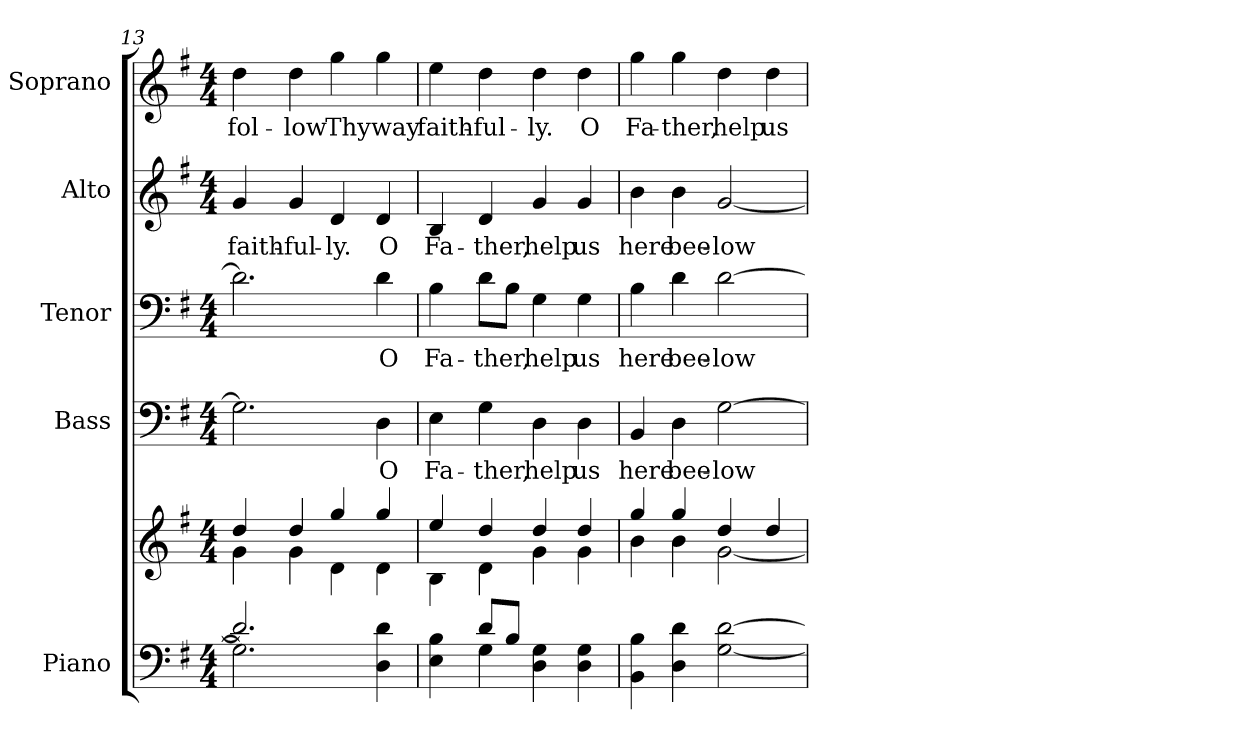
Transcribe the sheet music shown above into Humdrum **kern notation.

**kern	**kern	**kern	**text	**kern	**text	**kern	**text	**kern	**text
*part5	*part5	*part4	*part4	*part3	*part3	*part2	*part2	*part1	*part1
*staff6	*staff5	*staff4	*staff4	*staff3	*staff3	*staff2	*staff2	*staff1	*staff1
*I"Piano	*	*I"Bass	*	*I"Tenor	*	*I"Alto	*	*I"Soprano	*
*I'Pno.	*	*I'B.	*	*I'T.	*	*I'A.	*	*I'S.	*
*clefF4	*clefG2	*clefF4	*	*clefF4	*	*clefG2	*	*clefG2	*
*k[f#]	*k[f#]	*k[f#]	*	*k[f#]	*	*k[f#]	*	*k[f#]	*
*G:	*G:	*G:	*	*G:	*	*G:	*	*G:	*
*M4/4	*M4/4	*M4/4	*	*M4/4	*	*M4/4	*	*M4/4	*
=13	=13	=13	=13	=13	=13	=13	=13	=13	=13
*^	*^	*	*	*	*	*	*	*	*
!	!	!	!	!	!	!	!	!	!LO:LY:b:color=#000000	!	!
!	!	!	!	!	!	!	!	!	!	!	!LO:LY:b:color=#000000
2.di/]	2.Gi\]	4ddi/	4gi\	2.Gi\]	.	2.di\]	.	4gi/	faith-	4ddi\	fol-
!	!	!	!	!	!	!	!	!	!LO:LY:b:color=#000000	!	!
!	!	!	!	!	!	!	!	!	!	!	!LO:LY:b:color=#000000
.	.	4ddi/	4gi\	.	.	.	.	4gi/	-ful-	4ddi\	-low
!	!	!	!	!	!	!	!	!	!LO:LY:b:color=#000000	!	!
!	!	!	!	!	!	!	!	!	!	!	!LO:LY:b:color=#000000
.	.	4ggi/	4di\	.	.	.	.	4di/	-ly.	4ggi\	Thy
!	!	!	!	!	!LO:LY:b:color=#000000	!	!	!	!	!	!
!	!	!	!	!	!	!	!LO:LY:b:color=#000000	!	!	!	!
!	!	!	!	!	!	!	!	!	!LO:LY:b:color=#000000	!	!
!	!	!	!	!	!	!	!	!	!	!	!LO:LY:b:color=#000000
4Di\ 4di	4ryy	4ggi/	4di\	4Di\	O	4di\	O	4di/	O	4ggi\	way
!!LO:PB:g=z
=14	=14	=14	=14	=14	=14	=14	=14	=14	=14	=14	=14
!	!	!	!	!	!LO:LY:b:color=#000000	!	!	!	!	!	!
!	!	!	!	!	!	!	!LO:LY:b:color=#000000	!	!	!	!
!	!	!	!	!	!	!	!	!	!LO:LY:b:color=#000000	!	!
!	!	!	!	!	!	!	!	!	!	!	!LO:LY:b:color=#000000
4Ei\ 4Bi	4ryy	4eei/	4Bi\	4Ei\	Fa-	4Bi\	Fa-	4Bi/	Fa-	4eei\	faith-
!	!	!	!	!	!LO:LY:b:color=#000000	!	!	!	!	!	!
!	!	!	!	!	!	!	!LO:LY:b:color=#000000	!	!	!	!
!	!	!	!	!	!	!	!	!	!LO:LY:b:color=#000000	!	!
!	!	!	!	!	!	!	!	!	!	!	!LO:LY:b:color=#000000
8di/L	4Gi\	4ddi/	4di\	4Gi\	-ther,	8di\L	-ther,	4di/	-ther,	4ddi\	-ful-
8Bi/J	.	.	.	.	.	8Bi\J	.	.	.	.	.
!	!	!	!	!	!LO:LY:b:color=#000000	!	!	!	!	!	!
!	!	!	!	!	!	!	!LO:LY:b:color=#000000	!	!	!	!
!	!	!	!	!	!	!	!	!	!LO:LY:b:color=#000000	!	!
!	!	!	!	!	!	!	!	!	!	!	!LO:LY:b:color=#000000
4Di\ 4Gi	2ryy	4ddi/	4gi\	4Di\	help	4Gi\	help	4gi/	help	4ddi\	-ly.
!	!	!	!	!	!LO:LY:b:color=#000000	!	!	!	!	!	!
!	!	!	!	!	!	!	!LO:LY:b:color=#000000	!	!	!	!
!	!	!	!	!	!	!	!	!	!LO:LY:b:color=#000000	!	!
!	!	!	!	!	!	!	!	!	!	!	!LO:LY:b:color=#000000
4Di\ 4Gi	.	4ddi/	4gi\	4Di\	us	4Gi\	us	4gi/	us	4ddi\	O
*v	*v	*	*	*	*	*	*	*	*	*	*
=15	=15	=15	=15	=15	=15	=15	=15	=15	=15	=15
!	!	!	!	!LO:LY:b:color=#000000	!	!	!	!	!	!
!	!	!	!	!	!	!LO:LY:b:color=#000000	!	!	!	!
!	!	!	!	!	!	!	!	!LO:LY:b:color=#000000	!	!
!	!	!	!	!	!	!	!	!	!	!LO:LY:b:color=#000000
4BBi\ 4Bi	4ggi/	4bi\	4BBi/	here	4Bi\	here	4bi\	here	4ggi\	Fa-
!	!	!	!	!LO:LY:b:color=#000000	!	!	!	!	!	!
!	!	!	!	!	!	!LO:LY:b:color=#000000	!	!	!	!
!	!	!	!	!	!	!	!	!LO:LY:b:color=#000000	!	!
!	!	!	!	!	!	!	!	!	!	!LO:LY:b:color=#000000
4Di\ 4di	4ggi/	4bi\	4Di\	bee-	4di\	bee-	4bi\	bee-	4ggi\	-ther,
!	!	!	!	!LO:LY:b:color=#000000	!	!	!	!	!	!
!	!	!	!	!	!	!LO:LY:b:color=#000000	!	!	!	!
!	!	!	!	!	!	!	!	!LO:LY:b:color=#000000	!	!
!	!	!	!	!	!	!	!	!	!	!LO:LY:b:color=#000000
[<2Gi\ [>2di	4ddi/	[<2gi\	[>2Gi\	-low	[>2di\	-low	[<2gi/	-low	4ddi\	help
!	!	!	!	!	!	!	!	!	!	!LO:LY:b:color=#000000
.	4ddi/	.	.	.	.	.	.	.	4ddi\	us
*	*v	*v	*	*	*	*	*	*	*	*
=	=	=	=	=	=	=	=	=	=
*-	*-	*-	*-	*-	*-	*-	*-	*-	*-
